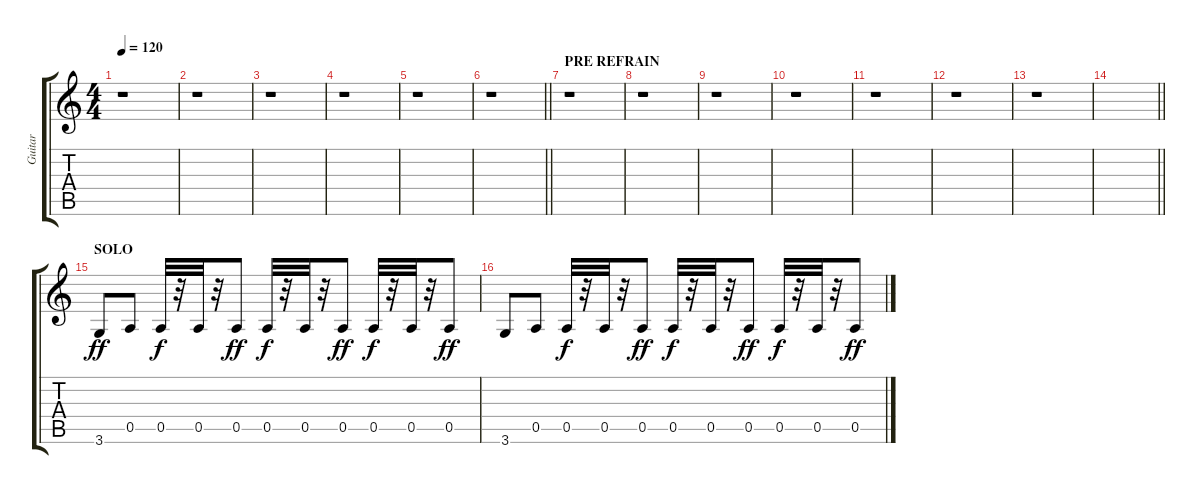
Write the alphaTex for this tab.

\track ("Guitar" "Guitar") {instrument overdrivenguitar}
\staff {score tabs}
\tuning (E4 B3 G3 D3 A2 E2) {hide}
\ts (4 4)
\tempo 120
\clef g2
\ks c
r.1{dy f} |
r.1 |
r.1 |
r.1 |
r.1 |
\barLineRight lightlight
r.1 |
\section ("" "PRE REFRAIN")
r.1 |
r.1 |
r.1 |
r.1 |
r.1 |
r.1 |
r.1 |
\barLineRight lightlight
|
\section ("" "SOLO")
3.6.8{dy ff volume 11 balance 10 instrument overdrivenguitar} 0.5.8 0.5.32{dy f} r.32 0.5.32 r.32 0.5.8{dy ff} 0.5.32{dy f} r.32 0.5.32 r.32 0.5.8{dy ff} 0.5.32{dy f} r.32 0.5.32 r.32 0.5.8{dy ff} |
3.6.8 0.5.8 0.5.32{dy f} r.32 0.5.32 r.32 0.5.8{dy ff} 0.5.32{dy f} r.32 0.5.32 r.32 0.5.8{dy ff} 0.5.32{dy f} r.32 0.5.32 r.32 0.5.8{dy ff}
